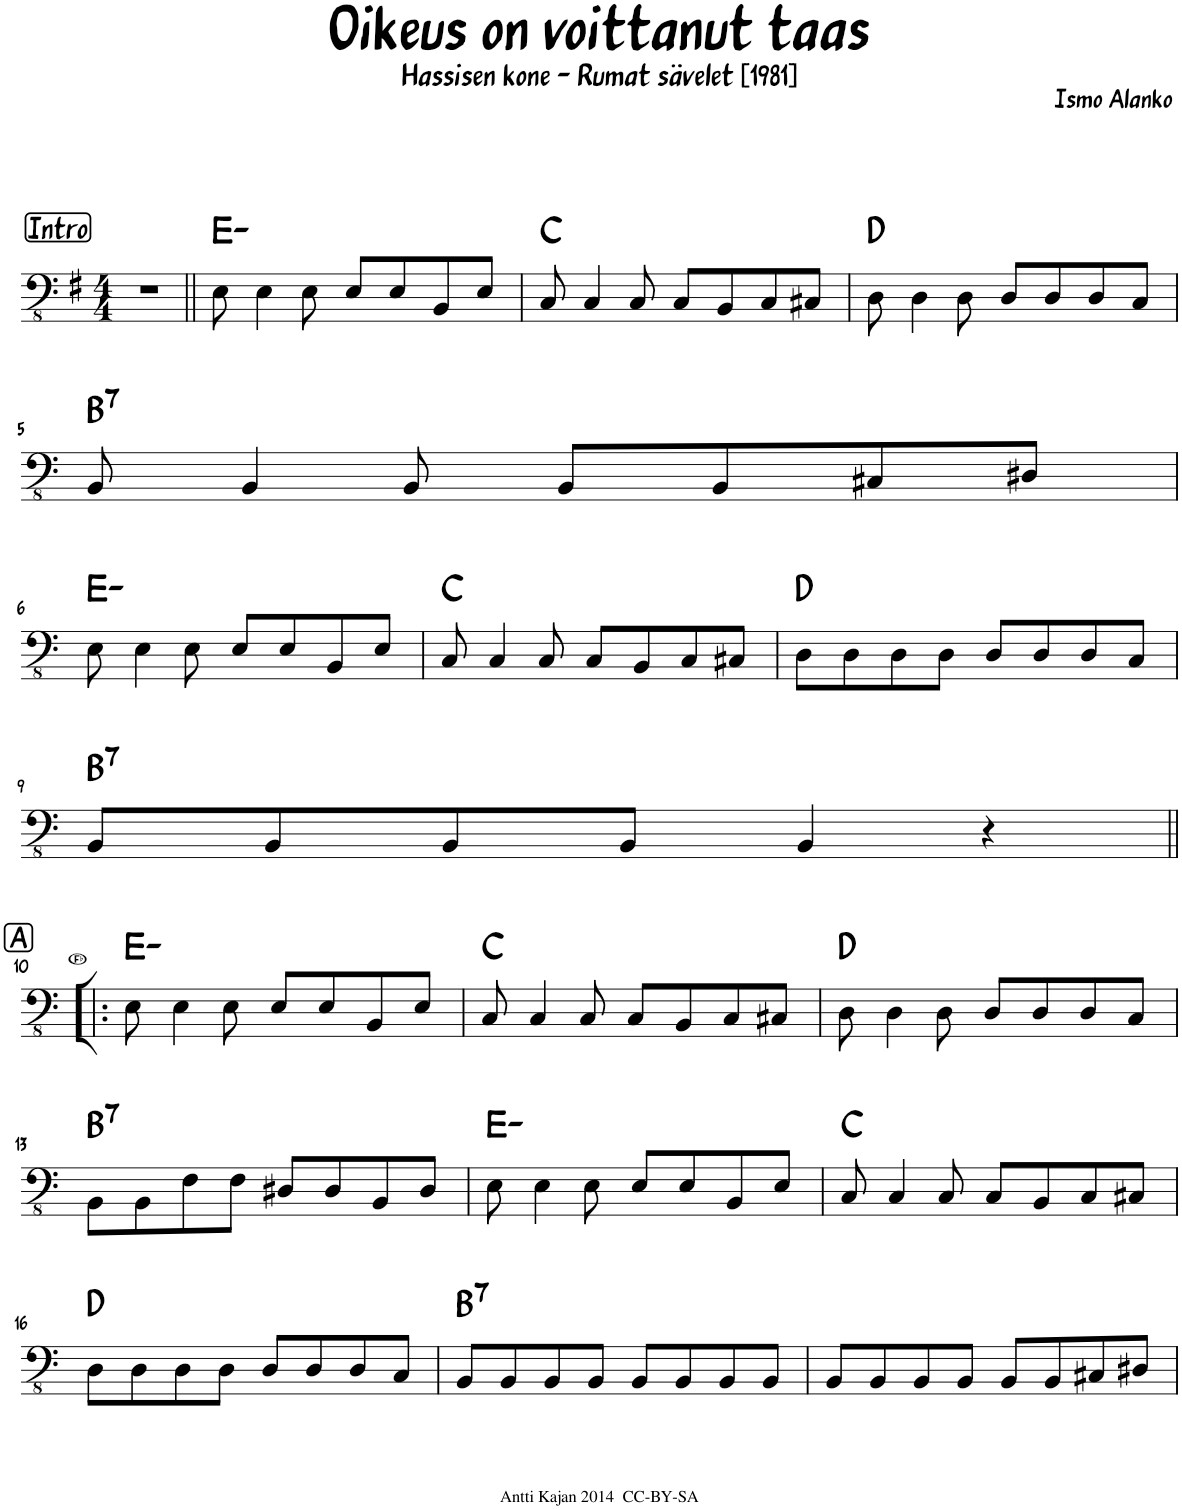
**kern	**harte
*part1	*part1
*staff1	*
*I"Fretless Electric Bass	*
*clefFv4	*
*k[f#]	*
*M4/4	*
!!LO:REH:place=s1:a:rj:fs=12:t=Intro
=1	=1
1r	.
=2||	=2||
8EE\	E:min
4EE\	.
8EE\	.
8EE/L	.
8EE/	.
8BBB/	.
8EE/J	.
=3	=3
8CC/	C:maj
4CC/	.
8CC/	.
8CC/L	.
8BBB/	.
8CC/	.
8CC#X/J	.
=4	=4
8DD\	D:maj
4DD\	.
8DD\	.
8DD/L	.
8DD/	.
8DD/	.
8CC/J	.
!!LO:LB:g=z
=5	=5
!	!LO:H:kt=7
8BBB/	B:7
4BBB/	.
8BBB/	.
8BBB/L	.
8BBB/	.
8CC#X/	.
8DD#X/J	.
!!LO:LB:g=z
=6	=6
8EE\	E:min
4EE\	.
8EE\	.
8EE/L	.
8EE/	.
8BBB/	.
8EE/J	.
=7	=7
8CC/	C:maj
4CC/	.
8CC/	.
8CC/L	.
8BBB/	.
8CC/	.
8CC#X/J	.
=8	=8
8DD\L	D:maj
8DD\	.
8DD\	.
8DD\J	.
8DD/L	.
8DD/	.
8DD/	.
8CC/J	.
!!LO:LB:g=z
=9	=9
!	!LO:H:kt=7
8BBB/L	B:7
8BBB/	.
8BBB/	.
8BBB/J	.
4BBB/	.
4r	.
!!LO:LB:g=z
!!LO:REH:place=s1:a:rj:fs=12:t=A
=10!|:	=10!|:
8EE\	E:min
4EE\	.
8EE\	.
8EE/L	.
8EE/	.
8BBB/	.
8EE/J	.
=11	=11
8CC/	C:maj
4CC/	.
8CC/	.
8CC/L	.
8BBB/	.
8CC/	.
8CC#X/J	.
=12	=12
8DD\	D:maj
4DD\	.
8DD\	.
8DD/L	.
8DD/	.
8DD/	.
8CC/J	.
!!LO:LB:g=z
=13	=13
!	!LO:H:kt=7
8BBB\L	B:7
8BBB\	.
8FF#\	.
8FF#\J	.
8DD#X/L	.
8DD#/	.
8BBB/	.
8DD#/J	.
=14	=14
8EE\	E:min
4EE\	.
8EE\	.
8EE/L	.
8EE/	.
8BBB/	.
8EE/J	.
=15	=15
8CC/	C:maj
4CC/	.
8CC/	.
8CC/L	.
8BBB/	.
8CC/	.
8CC#X/J	.
!!LO:LB:g=z
=16	=16
8DD\L	D:maj
8DD\	.
8DD\	.
8DD\J	.
8DD/L	.
8DD/	.
8DD/	.
8CC/J	.
=17	=17
!	!LO:H:kt=7
8BBB/L	B:7
8BBB/	.
8BBB/	.
8BBB/J	.
8BBB/L	.
8BBB/	.
8BBB/	.
8BBB/J	.
=18	=18
8BBB/L	.
8BBB/	.
8BBB/	.
8BBB/J	.
8BBB/L	.
8BBB/	.
8CC#X/	.
8DD#X/J	.
=	=
*-	*-
